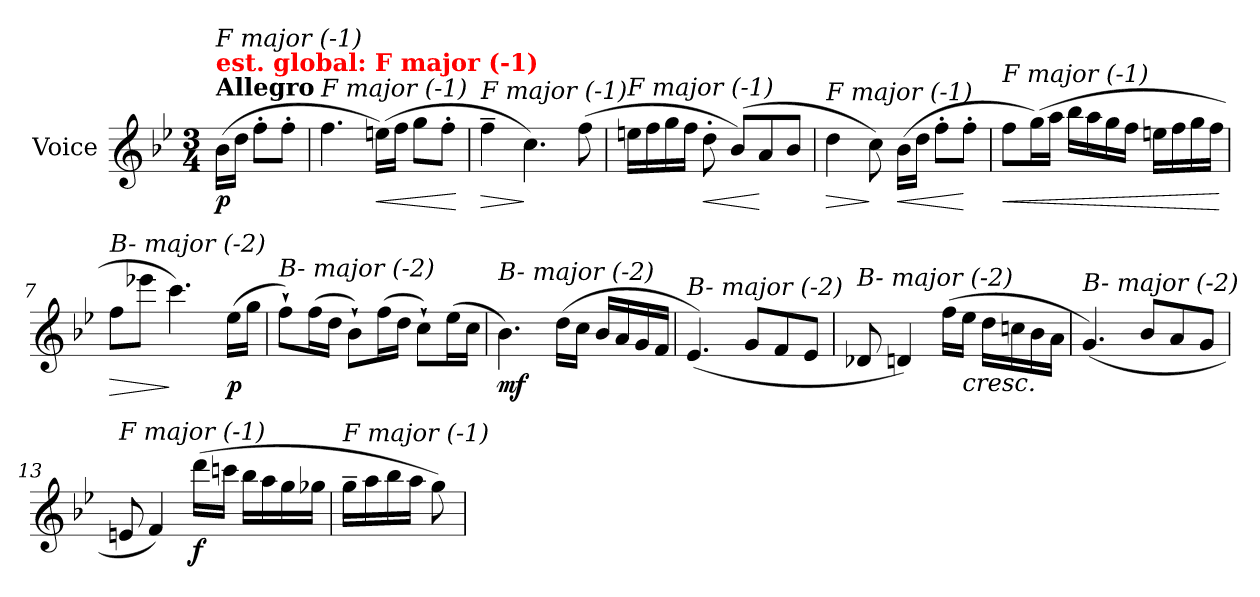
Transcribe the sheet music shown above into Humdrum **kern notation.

**kern	**dynam
*part1	*part1
*staff1	*staff1
*I"Voice	*
*clefG2	*
*k[b-e-]	*
*B-:	*
*M3/4	*
=1	=1
!LO:TX:a:B:t=Allegro	!
!LO:TX:a:B:color=#FF0000:t=est. global&colon; F major (-1)	!
!LO:TX:i:t=F major (-1)	!
!	!LO:DY:b
(>16b-\LL	p
16dd\JJ	.
8ff'>\L	.
8ff'>\J	.
=2	=2
!LO:TX:i:t=F major (-1)	!
4.ff\	.
!	!LO:HP:b
(>16een\LL)	<
16ff\JJ	.
8gg\L	.
8ff'>\J	.
.	[
=3	=3
!LO:TX:i:t=F major (-1)	!
!	!LO:HP:b
4ff~>\	>
4.cc\)	]
(>8ff\	.
=4	=4
!LO:TX:i:t=F major (-1)	!
16een\LL	.
16ff\	.
16gg\	.
16ff\JJ	.
!	!LO:HP:b
8dd'>\	<
(>8b-/L)	.
8a/	[
8b-/J	.
=5	=5
!LO:TX:i:t=F major (-1)	!
!	!LO:HP:b
4dd\	>
8cc\)	]
!	!LO:HP:b
(>16b-\LL	<
16dd\JJ	.
8ff'>\L	.
8ff'>\J	[
!!LO:LB:g=z
=6	=6
!LO:TX:i:t=F major (-1)	!
!	!LO:HP:b
8ff\L	<
(>16gg\L)	.
16aa\JJ	.
16bb-\LL	.
16aa\	.
16gg\	.
16ff\JJ	.
16een\LL	.
16ff\	.
16gg\	.
16ff\JJ	.
.	[
=7	=7
!LO:TX:i:t=B- major (-2)	!
!	!LO:HP:b
8ff\L	>
8eee-X\J	.
4.ccc\)	]
!	!LO:DY:b
(>16ee-\LL	p
16gg\JJ	.
=8	=8
!LO:TX:i:t=B- major (-2)	!
8ff`>\L)	.
(>16ff\L	.
16dd\JJ	.
8b-`>\L)	.
(>16ff\L	.
16dd\JJ	.
8cc`>\L)	.
(>16ee-\L	.
16cc\JJ	.
=9	=9
!LO:TX:i:t=B- major (-2)	!
!	!LO:DY:b
4.b-\)	mf
(>16dd\LL	.
16cc\JJ	.
16b-/LL	.
16a/	.
16g/	.
16f/JJ	.
=10	=10
!LO:TX:i:t=B- major (-2)	!
(4.e-/)	.
8g/L	.
8f/	.
8e-/J	.
!!LO:LB:g=z
=11	=11
!LO:TX:i:t=B- major (-2)	!
8d-Xi/	.
4d/)	.
(>16ff\LL	.
!LO:TX:b:i:t=cresc.	!
16ee-\JJ	.
16dd\LL	.
16ccn\	.
16b-\	.
16a\JJ	.
=12	=12
!LO:TX:i:t=B- major (-2)	!
(<4.g/)	.
8b-/L	.
8a/	.
8g/J	.
=13	=13
!LO:TX:i:t=F major (-1)	!
8en/	.
4f/)	.
!	!LO:DY:b
(>16ddd\LL	f
16cccn\JJ	.
16bb-\LL	.
16aa\	.
16gg\	.
16gg-Xi\JJ	.
=14	=14
!LO:TX:i:t=F major (-1)	!
16gg~>\LL	.
16aa\	.
16bb-\	.
16aa\JJ	.
8gg\)	.
=	=
*-	*-
